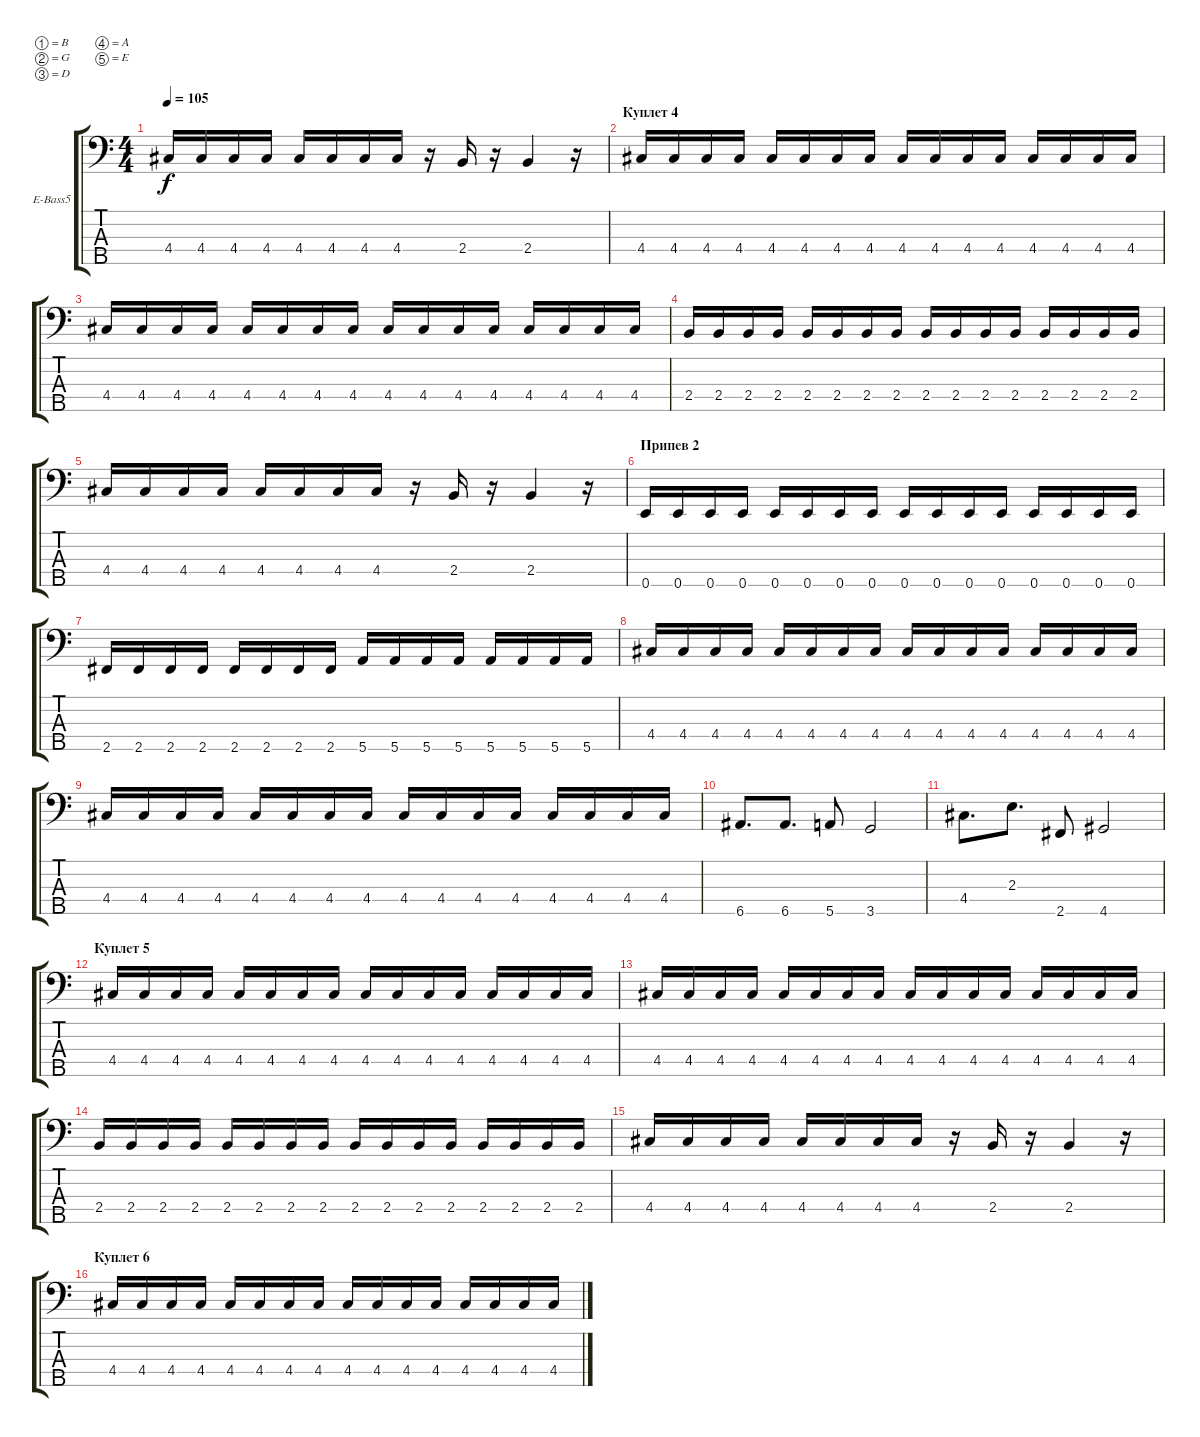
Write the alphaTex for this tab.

\bracketExtendMode groupsimilarinstruments
\firstSystemTrackNameOrientation horizontal
\otherSystemsTrackNameOrientation horizontal
\track ("bass" "E-Bass5") {instrument electricbassfinger}
\staff {score tabs}
\tuning (B2 G2 D2 A1 E1)
\ts (4 4)
\tempo 105
\clef f4
\ks c
4.4.16{dy f} 4.4.16 4.4.16 4.4.16 4.4.16 4.4.16 4.4.16 4.4.16 r.16 2.4.16 r.16 2.4.4 r.16 |
\section ("" "Куплет 4")
4.4.16 4.4.16 4.4.16 4.4.16 4.4.16 4.4.16 4.4.16 4.4.16 4.4.16 4.4.16 4.4.16 4.4.16 4.4.16 4.4.16 4.4.16 4.4.16 |
4.4.16 4.4.16 4.4.16 4.4.16 4.4.16 4.4.16 4.4.16 4.4.16 4.4.16 4.4.16 4.4.16 4.4.16 4.4.16 4.4.16 4.4.16 4.4.16 |
2.4.16 2.4.16 2.4.16 2.4.16 2.4.16 2.4.16 2.4.16 2.4.16 2.4.16 2.4.16 2.4.16 2.4.16 2.4.16 2.4.16 2.4.16 2.4.16 |
4.4.16 4.4.16 4.4.16 4.4.16 4.4.16 4.4.16 4.4.16 4.4.16 r.16 2.4.16 r.16 2.4.4 r.16 |
\section ("" "Припев 2")
0.5.16 0.5.16 0.5.16 0.5.16 0.5.16 0.5.16 0.5.16 0.5.16 0.5.16 0.5.16 0.5.16 0.5.16 0.5.16 0.5.16 0.5.16 0.5.16 |
2.5.16 2.5.16 2.5.16 2.5.16 2.5.16 2.5.16 2.5.16 2.5.16 5.5.16 5.5.16 5.5.16 5.5.16 5.5.16 5.5.16 5.5.16 5.5.16 |
4.4.16 4.4.16 4.4.16 4.4.16 4.4.16 4.4.16 4.4.16 4.4.16 4.4.16 4.4.16 4.4.16 4.4.16 4.4.16 4.4.16 4.4.16 4.4.16 |
4.4.16 4.4.16 4.4.16 4.4.16 4.4.16 4.4.16 4.4.16 4.4.16 4.4.16 4.4.16 4.4.16 4.4.16 4.4.16 4.4.16 4.4.16 4.4.16 |
6.5.8{d} 6.5.8{d} 5.5.8 3.5.2 |
4.4.8{d} 2.3.8{d} 2.5.8 4.5.2 |
\section ("" "Куплет 5")
4.4.16 4.4.16 4.4.16 4.4.16 4.4.16 4.4.16 4.4.16 4.4.16 4.4.16 4.4.16 4.4.16 4.4.16 4.4.16 4.4.16 4.4.16 4.4.16 |
4.4.16 4.4.16 4.4.16 4.4.16 4.4.16 4.4.16 4.4.16 4.4.16 4.4.16 4.4.16 4.4.16 4.4.16 4.4.16 4.4.16 4.4.16 4.4.16 |
2.4.16 2.4.16 2.4.16 2.4.16 2.4.16 2.4.16 2.4.16 2.4.16 2.4.16 2.4.16 2.4.16 2.4.16 2.4.16 2.4.16 2.4.16 2.4.16 |
4.4.16 4.4.16 4.4.16 4.4.16 4.4.16 4.4.16 4.4.16 4.4.16 r.16 2.4.16 r.16 2.4.4 r.16 |
\section ("" "Куплет 6")
4.4.16 4.4.16 4.4.16 4.4.16 4.4.16 4.4.16 4.4.16 4.4.16 4.4.16 4.4.16 4.4.16 4.4.16 4.4.16 4.4.16 4.4.16 4.4.16
